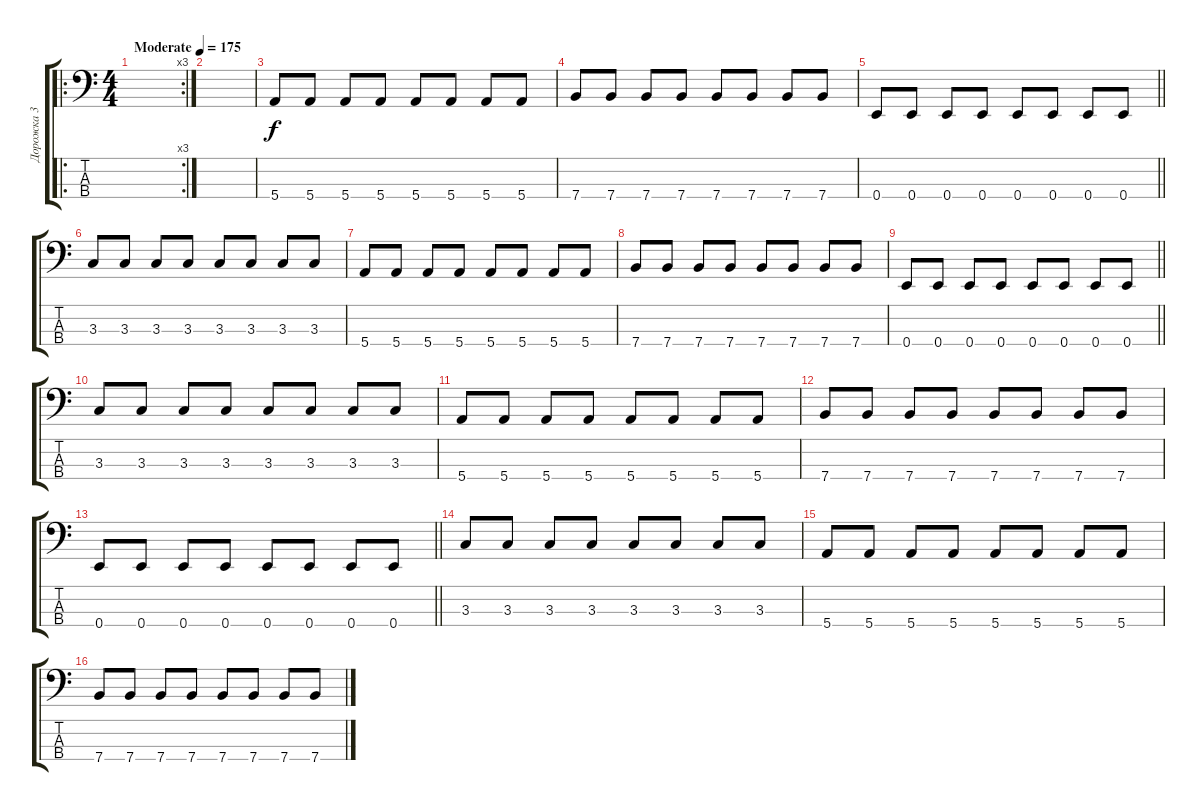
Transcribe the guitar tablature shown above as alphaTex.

\track ("Дорожка 3" "Дорожка 3") {instrument electricbasspick}
\staff {score tabs}
\tuning (G2 D2 A1 E1) {hide}
\ro
\rc 3
\ts (4 4)
\tempo (175 "Moderate")
\clef f4
\ks c
|
|
5.4.8 5.4.8 5.4.8 5.4.8 5.4.8 5.4.8 5.4.8 5.4.8 |
7.4.8 7.4.8 7.4.8 7.4.8 7.4.8 7.4.8 7.4.8 7.4.8 |
\barLineRight lightlight
0.4.8 0.4.8 0.4.8 0.4.8 0.4.8 0.4.8 0.4.8 0.4.8 |
3.3.8 3.3.8 3.3.8 3.3.8 3.3.8 3.3.8 3.3.8 3.3.8 |
5.4.8 5.4.8 5.4.8 5.4.8 5.4.8 5.4.8 5.4.8 5.4.8 |
7.4.8 7.4.8 7.4.8 7.4.8 7.4.8 7.4.8 7.4.8 7.4.8 |
\barLineRight lightlight
0.4.8 0.4.8 0.4.8 0.4.8 0.4.8 0.4.8 0.4.8 0.4.8 |
3.3.8 3.3.8 3.3.8 3.3.8 3.3.8 3.3.8 3.3.8 3.3.8 |
5.4.8 5.4.8 5.4.8 5.4.8 5.4.8 5.4.8 5.4.8 5.4.8 |
7.4.8 7.4.8 7.4.8 7.4.8 7.4.8 7.4.8 7.4.8 7.4.8 |
\barLineRight lightlight
0.4.8 0.4.8 0.4.8 0.4.8 0.4.8 0.4.8 0.4.8 0.4.8 |
3.3.8 3.3.8 3.3.8 3.3.8 3.3.8 3.3.8 3.3.8 3.3.8 |
5.4.8 5.4.8 5.4.8 5.4.8 5.4.8 5.4.8 5.4.8 5.4.8 |
7.4.8 7.4.8 7.4.8 7.4.8 7.4.8 7.4.8 7.4.8 7.4.8
